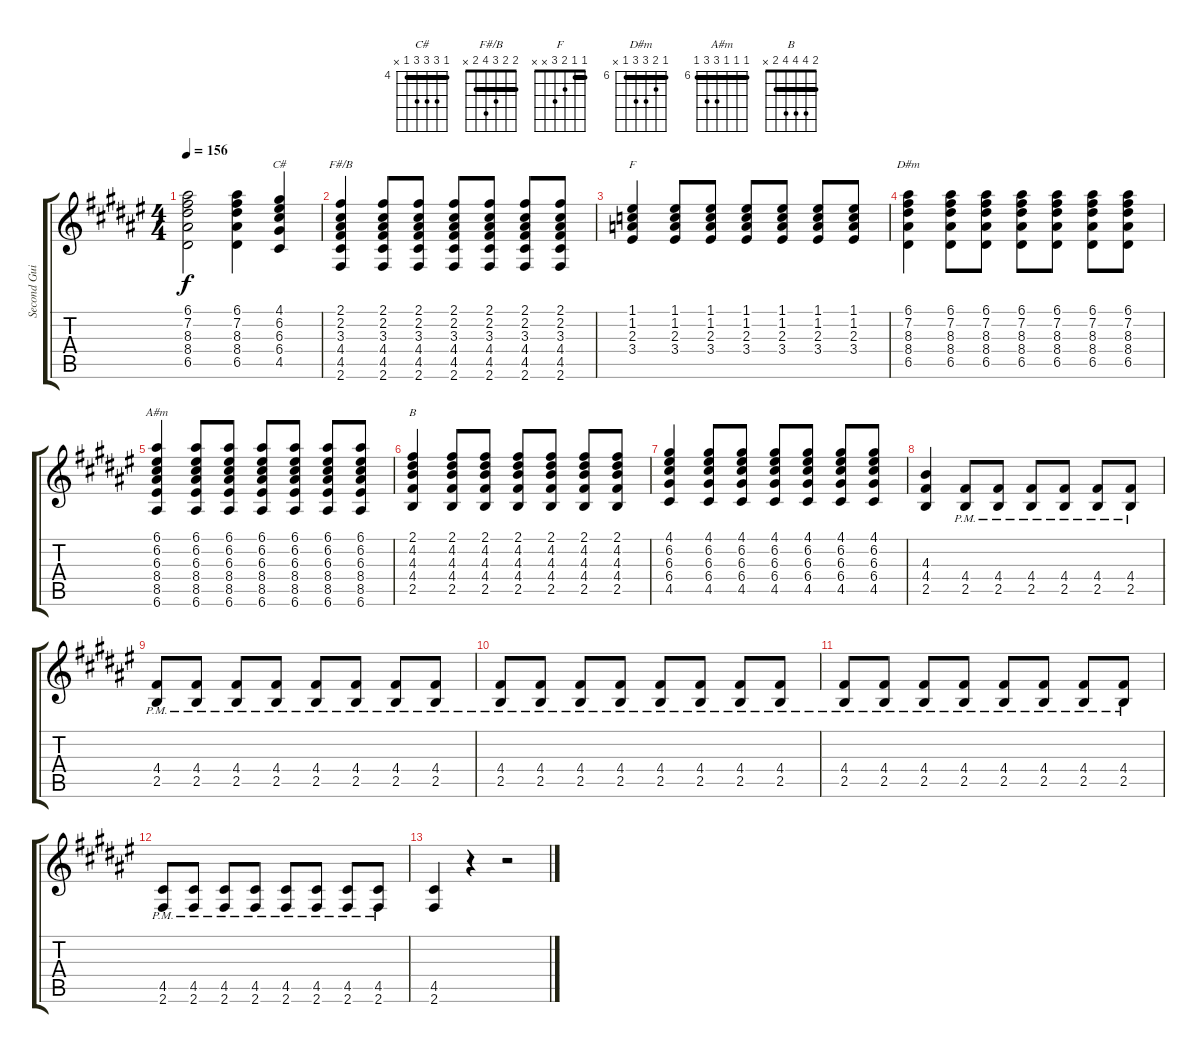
\track ("Second Guitar" "Second Gui") {instrument distortionguitar}
\staff {score tabs}
\tuning (E4 B3 G3 D3 A2 E2) {hide}
\chord ("C#" 4 6 6 6 4 x) {firstfret 4 barre 4}
\chord ("F#/B" 2 2 3 4 2 x) {barre 2}
\chord ("F" 1 1 2 3 x x) {barre 1}
\chord ("D#m" 6 7 8 8 6 x) {firstfret 6 barre 6}
\chord ("A#m" 6 6 6 8 8 6) {firstfret 6 barre 6}
\chord ("B" 2 4 4 4 2 x) {barre 2}
\ts (4 4)
\tempo 156
\clef g2
\ks f#
(6.1 7.2 8.3 8.4 6.5).2{dy f} (6.1 7.2 8.3 8.4 6.5).4 (4.1 6.2 6.3 6.4 4.5).4{ch "C#"} |
(2.1 2.2 3.3 4.4 4.5 2.6).4{ch "F#/B"} (2.1 2.2 3.3 4.4 4.5 2.6).8 (2.1 2.2 3.3 4.4 4.5 2.6).8 (2.1 2.2 3.3 4.4 4.5 2.6).8 (2.1 2.2 3.3 4.4 4.5 2.6).8 (2.1 2.2 3.3 4.4 4.5 2.6).8 (2.1 2.2 3.3 4.4 4.5 2.6).8 |
(1.1 1.2 2.3 3.4).4{ch "F"} (1.1 1.2 2.3 3.4).8 (1.1 1.2 2.3 3.4).8 (1.1 1.2 2.3 3.4).8 (1.1 1.2 2.3 3.4).8 (1.1 1.2 2.3 3.4).8 (1.1 1.2 2.3 3.4).8 |
(6.1 7.2 8.3 8.4 6.5).4{ch "D#m"} (6.1 7.2 8.3 8.4 6.5).8 (6.1 7.2 8.3 8.4 6.5).8 (6.1 7.2 8.3 8.4 6.5).8 (6.1 7.2 8.3 8.4 6.5).8 (6.1 7.2 8.3 8.4 6.5).8 (6.1 7.2 8.3 8.4 6.5).8 |
(6.1 6.2 6.3 8.4 8.5 6.6).4{ch "A#m"} (6.1 6.2 6.3 8.4 8.5 6.6).8 (6.1 6.2 6.3 8.4 8.5 6.6).8 (6.1 6.2 6.3 8.4 8.5 6.6).8 (6.1 6.2 6.3 8.4 8.5 6.6).8 (6.1 6.2 6.3 8.4 8.5 6.6).8 (6.1 6.2 6.3 8.4 8.5 6.6).8 |
(2.1 4.2 4.3 4.4 2.5).4{ch "B"} (2.1 4.2 4.3 4.4 2.5).8 (2.1 4.2 4.3 4.4 2.5).8 (2.1 4.2 4.3 4.4 2.5).8 (2.1 4.2 4.3 4.4 2.5).8 (2.1 4.2 4.3 4.4 2.5).8 (2.1 4.2 4.3 4.4 2.5).8 |
(4.1 6.2 6.3 6.4 4.5).4 (4.1 6.2 6.3 6.4 4.5).8 (4.1 6.2 6.3 6.4 4.5).8 (4.1 6.2 6.3 6.4 4.5).8 (4.1 6.2 6.3 6.4 4.5).8 (4.1 6.2 6.3 6.4 4.5).8 (4.1 6.2 6.3 6.4 4.5).8 |
(4.3 4.4 2.5).4{balance 4} (4.4{pm} 2.5{pm}).8 (4.4{pm} 2.5{pm}).8 (4.4{pm} 2.5{pm}).8 (4.4{pm} 2.5{pm}).8 (4.4{pm} 2.5{pm}).8 (4.4{pm} 2.5{pm}).8 |
(4.4{pm} 2.5{pm}).8 (4.4{pm} 2.5{pm}).8 (4.4{pm} 2.5{pm}).8 (4.4{pm} 2.5{pm}).8 (4.4{pm} 2.5{pm}).8 (4.4{pm} 2.5{pm}).8 (4.4{pm} 2.5{pm}).8 (4.4{pm} 2.5{pm}).8 |
(4.4{pm} 2.5{pm}).8 (4.4{pm} 2.5{pm}).8 (4.4{pm} 2.5{pm}).8 (4.4{pm} 2.5{pm}).8 (4.4{pm} 2.5{pm}).8 (4.4{pm} 2.5{pm}).8 (4.4{pm} 2.5{pm}).8 (4.4{pm} 2.5{pm}).8 |
(4.4{pm} 2.5{pm}).8 (4.4{pm} 2.5{pm}).8 (4.4{pm} 2.5{pm}).8 (4.4{pm} 2.5{pm}).8 (4.4{pm} 2.5{pm}).8 (4.4{pm} 2.5{pm}).8 (4.4{pm} 2.5{pm}).8 (4.4{pm} 2.5{pm}).8 |
(4.5{pm} 2.6{pm}).8 (4.5{pm} 2.6{pm}).8 (4.5{pm} 2.6{pm}).8 (4.5{pm} 2.6{pm}).8 (4.5{pm} 2.6{pm}).8 (4.5{pm} 2.6{pm}).8 (4.5{pm} 2.6{pm}).8 (4.5{pm} 2.6{pm}).8 |
(4.5 2.6).4 r.4 r.2
